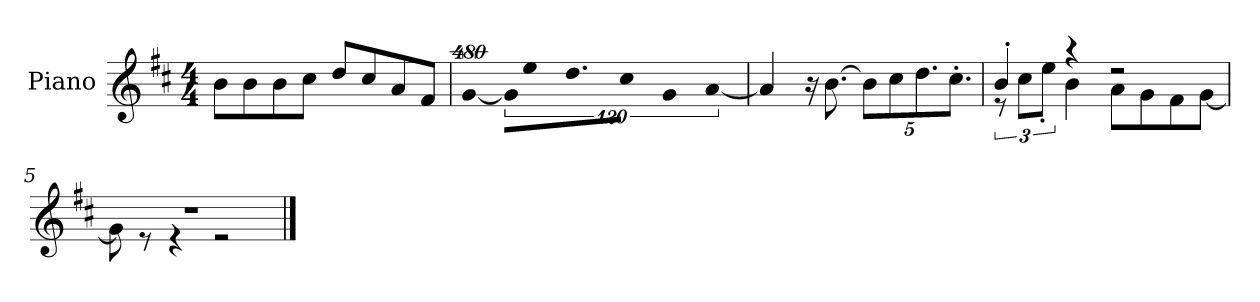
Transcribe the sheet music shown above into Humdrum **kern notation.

**kern
*part1
*staff1
*I"Piano
*I'P-no
*clefG2
*k[f#c#]
*M4/4
*MM90
=1
8b\L
8b\
8b\
8cc#\J
8dd/L
8cc#/
8a/
8f#/J
=2
!LO:N:vis=4
[1920%427g/
!LO:N:vis=16
1920%107g\KL]
!LO:N:vis=8
640%71ee\
9.dd\
!LO:N:vis=8
640%71cc#\J
!LO:N:vis=4
1920%427g/
!LO:N:vis=8
[640%71a/
=3
4a/]
16r
[8.b\
*Xbrackettup
10b\L]
10cc#\
10.dd\
10.cc#'\J
=4
*^
*	*brackettup
4b'/	12r
.	12cc#\L
.	12ee'\J
4r	4b\
2r	8a\L
.	8g\
.	8f#\
.	[8g\J
=5	=5
1r	8g\]
.	8r
.	4r
.	2r
*v	*v
==
*-
